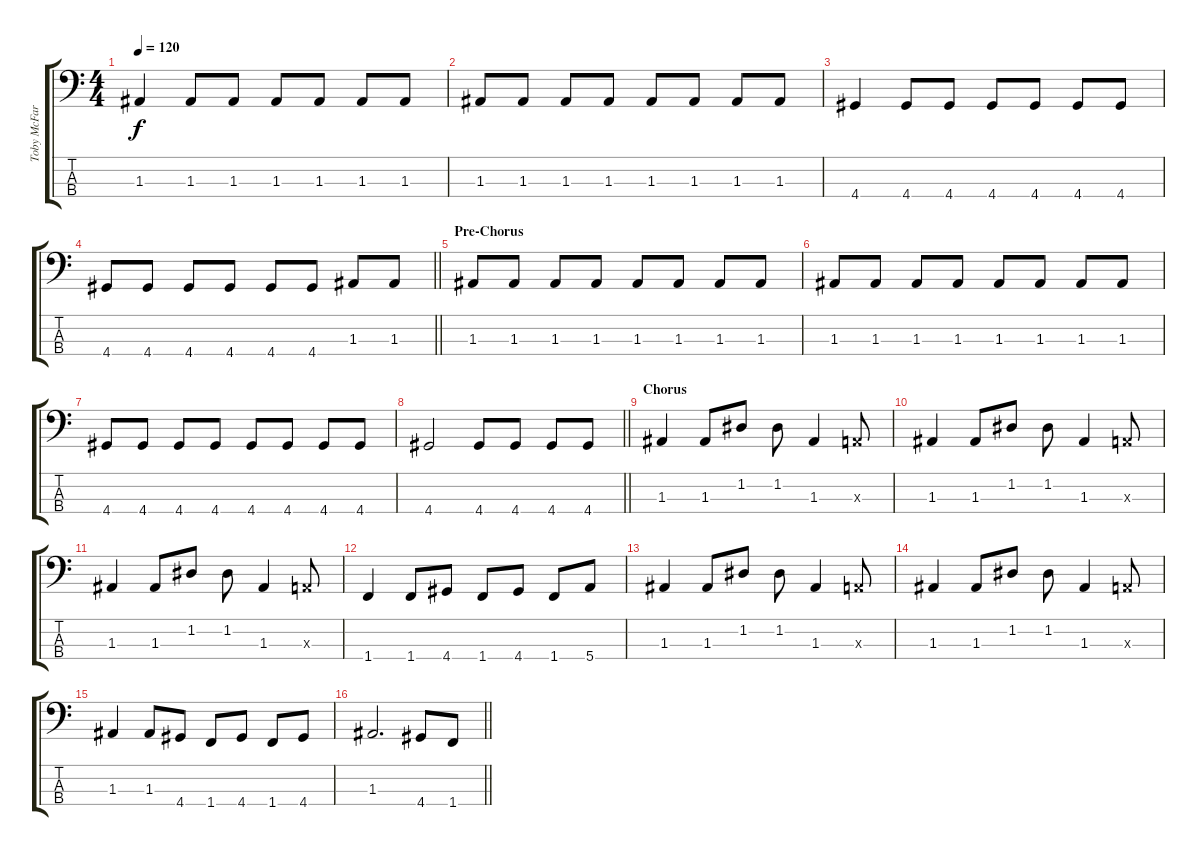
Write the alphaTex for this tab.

\track ("Toby McFarlaine: Bass" "Toby McFar") {instrument electricbasspick}
\staff {score tabs}
\tuning (G2 D2 A1 E1) {hide}
\ts (4 4)
\tempo 120
\clef f4
\ks c
1.3.4{dy f} 1.3.8 1.3.8 1.3.8 1.3.8 1.3.8 1.3.8 |
1.3.8 1.3.8 1.3.8 1.3.8 1.3.8 1.3.8 1.3.8 1.3.8 |
4.4.4 4.4.8 4.4.8 4.4.8 4.4.8 4.4.8 4.4.8 |
\barLineRight lightlight
4.4.8 4.4.8 4.4.8 4.4.8 4.4.8 4.4.8 1.3.8 1.3.8 |
\section ("" "Pre-Chorus")
1.3.8 1.3.8 1.3.8 1.3.8 1.3.8 1.3.8 1.3.8 1.3.8 |
1.3.8 1.3.8 1.3.8 1.3.8 1.3.8 1.3.8 1.3.8 1.3.8 |
4.4.8 4.4.8 4.4.8 4.4.8 4.4.8 4.4.8 4.4.8 4.4.8 |
\barLineRight lightlight
4.4.2 4.4.8 4.4.8 4.4.8 4.4.8 |
\section ("" "Chorus")
1.3.4 1.3.8 1.2.8 1.2.8 1.3.4 0.3{x}.8 |
1.3.4 1.3.8 1.2.8 1.2.8 1.3.4 0.3{x}.8 |
1.3.4 1.3.8 1.2.8 1.2.8 1.3.4 0.3{x}.8 |
1.4.4 1.4.8 4.4.8 1.4.8 4.4.8 1.4.8 5.4.8 |
1.3.4 1.3.8 1.2.8 1.2.8 1.3.4 0.3{x}.8 |
1.3.4 1.3.8 1.2.8 1.2.8 1.3.4 0.3{x}.8 |
1.3.4 1.3.8 4.4.8 1.4.8 4.4.8 1.4.8 4.4.8 |
\barLineRight lightlight
1.3.2{d} 4.4.8 1.4.8
